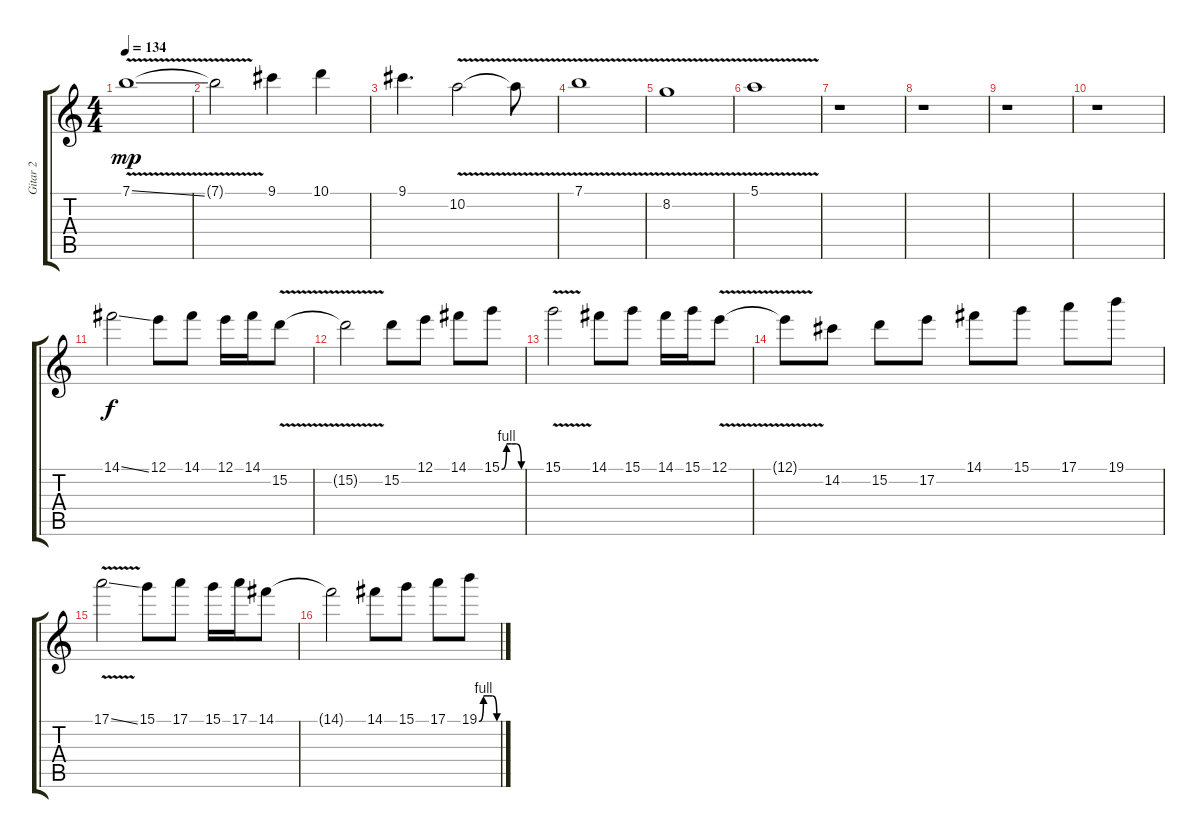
\track ("Gitar 2" "Gitar 2") {instrument overdrivenguitar}
\staff {score tabs}
\tuning (E4 B3 G3 D3 A2 E2) {hide}
\ts (4 4)
\tempo 134
\clef g2
\ks c
7.1{v ss}.1{dy mp} |
7.1{t}.2 9.1.4 10.1.4 |
9.1.4{d} 10.2{v}.2 10.2{t}.8 |
7.1{v}.1 |
8.2{v}.1 |
5.1{v}.1 |
r.1 |
r.1 |
r.1 |
r.1 |
14.1{ss}.2{dy f} 12.1.8 14.1.8 12.1.16 14.1.16 15.2{v}.8 |
15.2{t}.2 15.2.8 12.1.8 14.1.8 15.1{be (custom 0 0 15 4 30 4 45 4 60 0)}.8 |
15.1{v}.2 14.1.8 15.1.8 14.1.16 15.1.16 12.1{v}.8 |
12.1{v t}.8 14.2.8 15.2.8 17.2.8 14.1.8 15.1.8 17.1.8 19.1.8 |
17.1{v ss}.2 15.1.8 17.1.8 15.1.16 17.1.16 14.1.8 |
14.1{t}.2 14.1.8 15.1.8 17.1.8 19.1{be (custom 0 0 15 4 30 4 45 4 60 0)}.8
